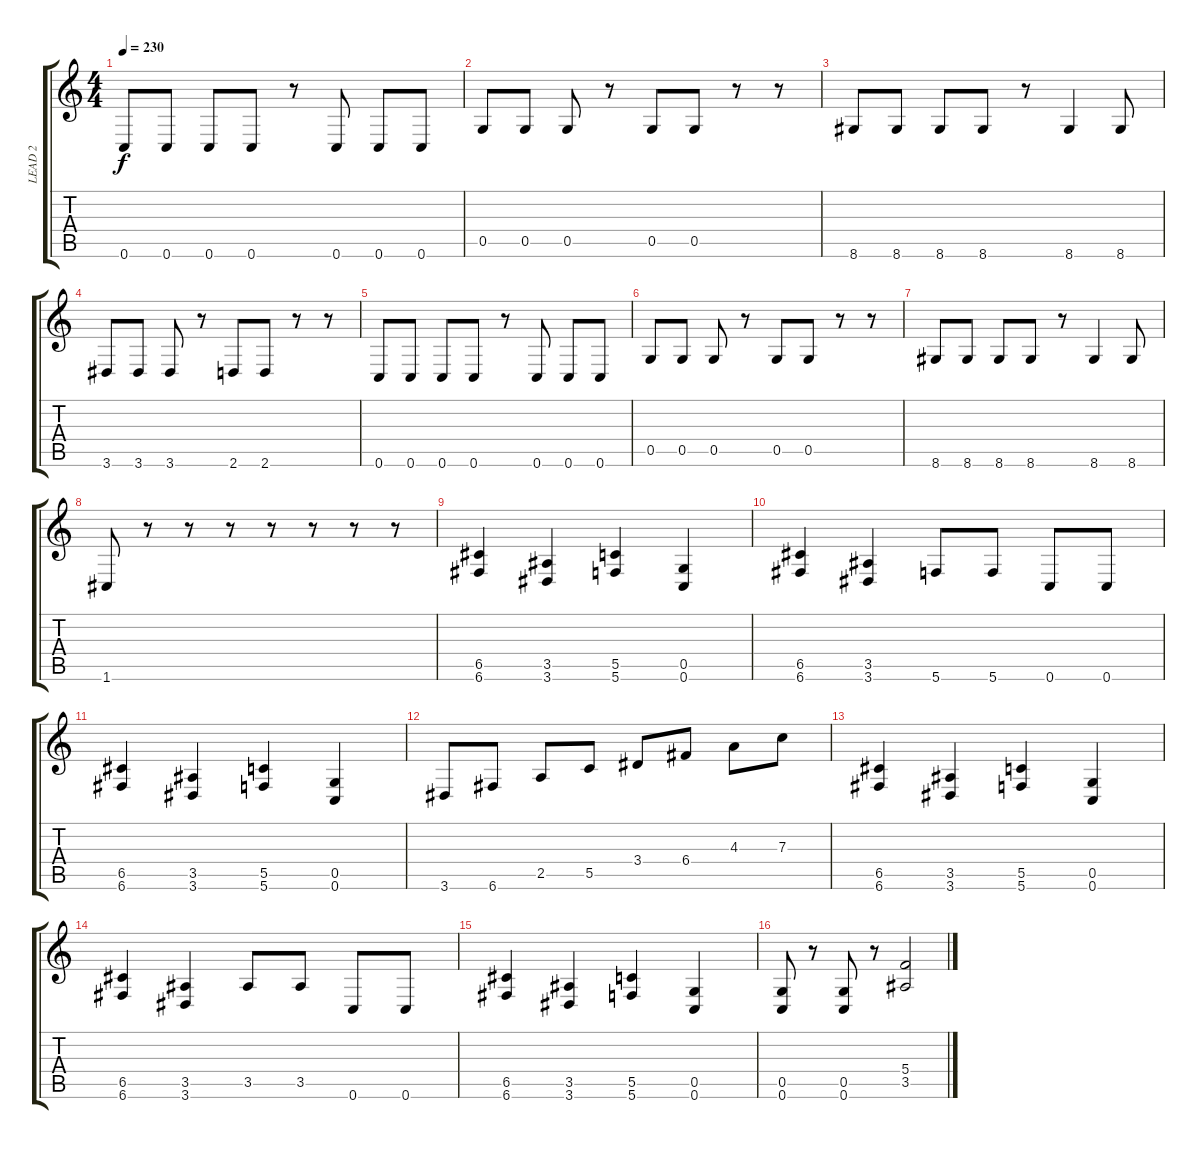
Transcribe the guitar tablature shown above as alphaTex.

\track ("LEAD 2" "LEAD 2") {instrument distortionguitar}
\staff {score tabs}
\tuning (D4 A3 F3 C3 G2 C2) {hide}
\ts (4 4)
\tempo 230
\clef g2
\ks c
0.6.8{dy f} 0.6.8 0.6.8 0.6.8 r.8 0.6.8 0.6.8 0.6.8 |
0.5.8 0.5.8 0.5.8 r.8 0.5.8 0.5.8 r.8 r.8 |
8.6.8 8.6.8 8.6.8 8.6.8 r.8 8.6.4 8.6.8 |
3.6.8 3.6.8 3.6.8 r.8 2.6.8 2.6.8 r.8 r.8 |
0.6.8 0.6.8 0.6.8 0.6.8 r.8 0.6.8 0.6.8 0.6.8 |
0.5.8 0.5.8 0.5.8 r.8 0.5.8 0.5.8 r.8 r.8 |
8.6.8 8.6.8 8.6.8 8.6.8 r.8 8.6.4 8.6.8 |
1.6.8 r.8 r.8 r.8 r.8 r.8 r.8 r.8 |
(6.5 6.6).4 (3.5 3.6).4 (5.5 5.6).4 (0.5 0.6).4 |
(6.5 6.6).4 (3.5 3.6).4 5.6.8 5.6.8 0.6.8 0.6.8 |
(6.5 6.6).4 (3.5 3.6).4 (5.5 5.6).4 (0.5 0.6).4 |
3.6.8 6.6.8 2.5.8 5.5.8 3.4.8 6.4.8 4.3.8 7.3.8 |
(6.5 6.6).4 (3.5 3.6).4 (5.5 5.6).4 (0.5 0.6).4 |
(6.5 6.6).4 (3.5 3.6).4 3.5.8 3.5.8 0.6.8 0.6.8 |
(6.5 6.6).4 (3.5 3.6).4 (5.5 5.6).4 (0.5 0.6).4 |
(0.5 0.6).8 r.8 (0.5 0.6).8 r.8 (5.4 3.5).2
